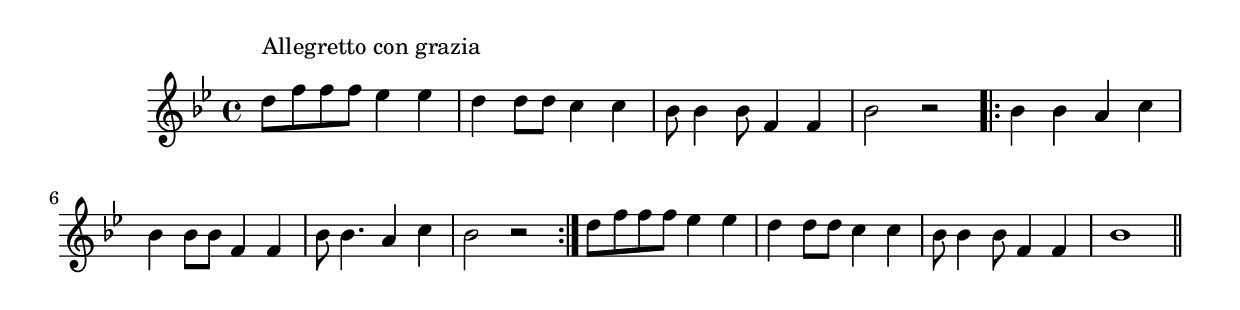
\version "2.19.49"
%{\header {
  title = "Gardez Piti Milatte-la-` (Louisiana)"
  composer = "anonymous"
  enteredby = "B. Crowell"
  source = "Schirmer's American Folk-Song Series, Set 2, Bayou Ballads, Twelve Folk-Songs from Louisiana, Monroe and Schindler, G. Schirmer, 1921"
}%}
\score{{\key bes \major
\time 4/4
%{\tempo 4=150
%}\relative d'' {
  d8^\markup{\column { "Allegretto con grazia" " " }} 
  f f f es4 es | d4 d8 d c4 c | bes8 bes4 bes8 f4 f |
  bes2 r | 
  \bar ".|:" bes4 bes a c | bes4 bes8 bes f4 f | bes8 bes4. a4 c | bes2 r \bar ":|."
  d8 f f f es4 es | d4 d8 d c4 c | bes8 bes4 bes8 f4 f | bes1
  \bar "||"
}

}}